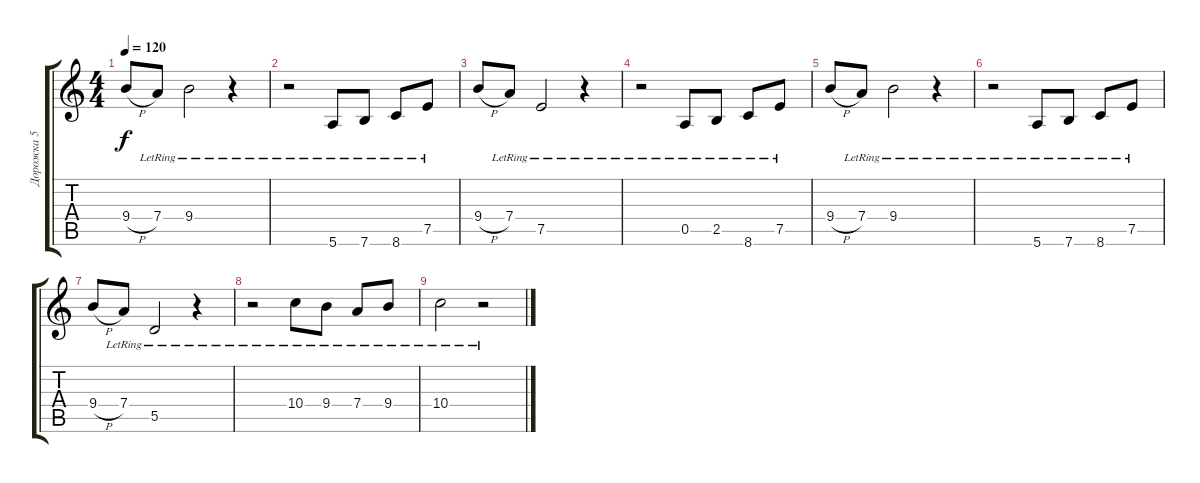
\track ("Дорожка 5" "Дорожка 5") {instrument acousticguitarsteel}
\staff {score tabs}
\tuning (E4 B3 G3 D3 A2 E2) {hide}
\ts (4 4)
\tempo 120
\clef g2
\ks c
9.4{h}.8{dy f} 7.4{lr}.8 9.4{lr}.2 r.4 |
r.2 5.6{lr}.8 7.6{lr}.8 8.6{lr}.8 7.5{lr}.8 |
9.4{h}.8 7.4{lr}.8 7.5{lr}.2 r.4 |
r.2 0.5{lr}.8 2.5{lr}.8 8.6{lr}.8 7.5{lr}.8 |
9.4{h}.8 7.4{lr}.8 9.4{lr}.2 r.4 |
r.2 5.6{lr}.8 7.6{lr}.8 8.6{lr}.8 7.5{lr}.8 |
9.4{h}.8 7.4{lr}.8 5.5{lr}.2 r.4 |
r.2 10.4{lr}.8 9.4{lr}.8 7.4{lr}.8 9.4{lr}.8 |
10.4{lr}.2 r.2
